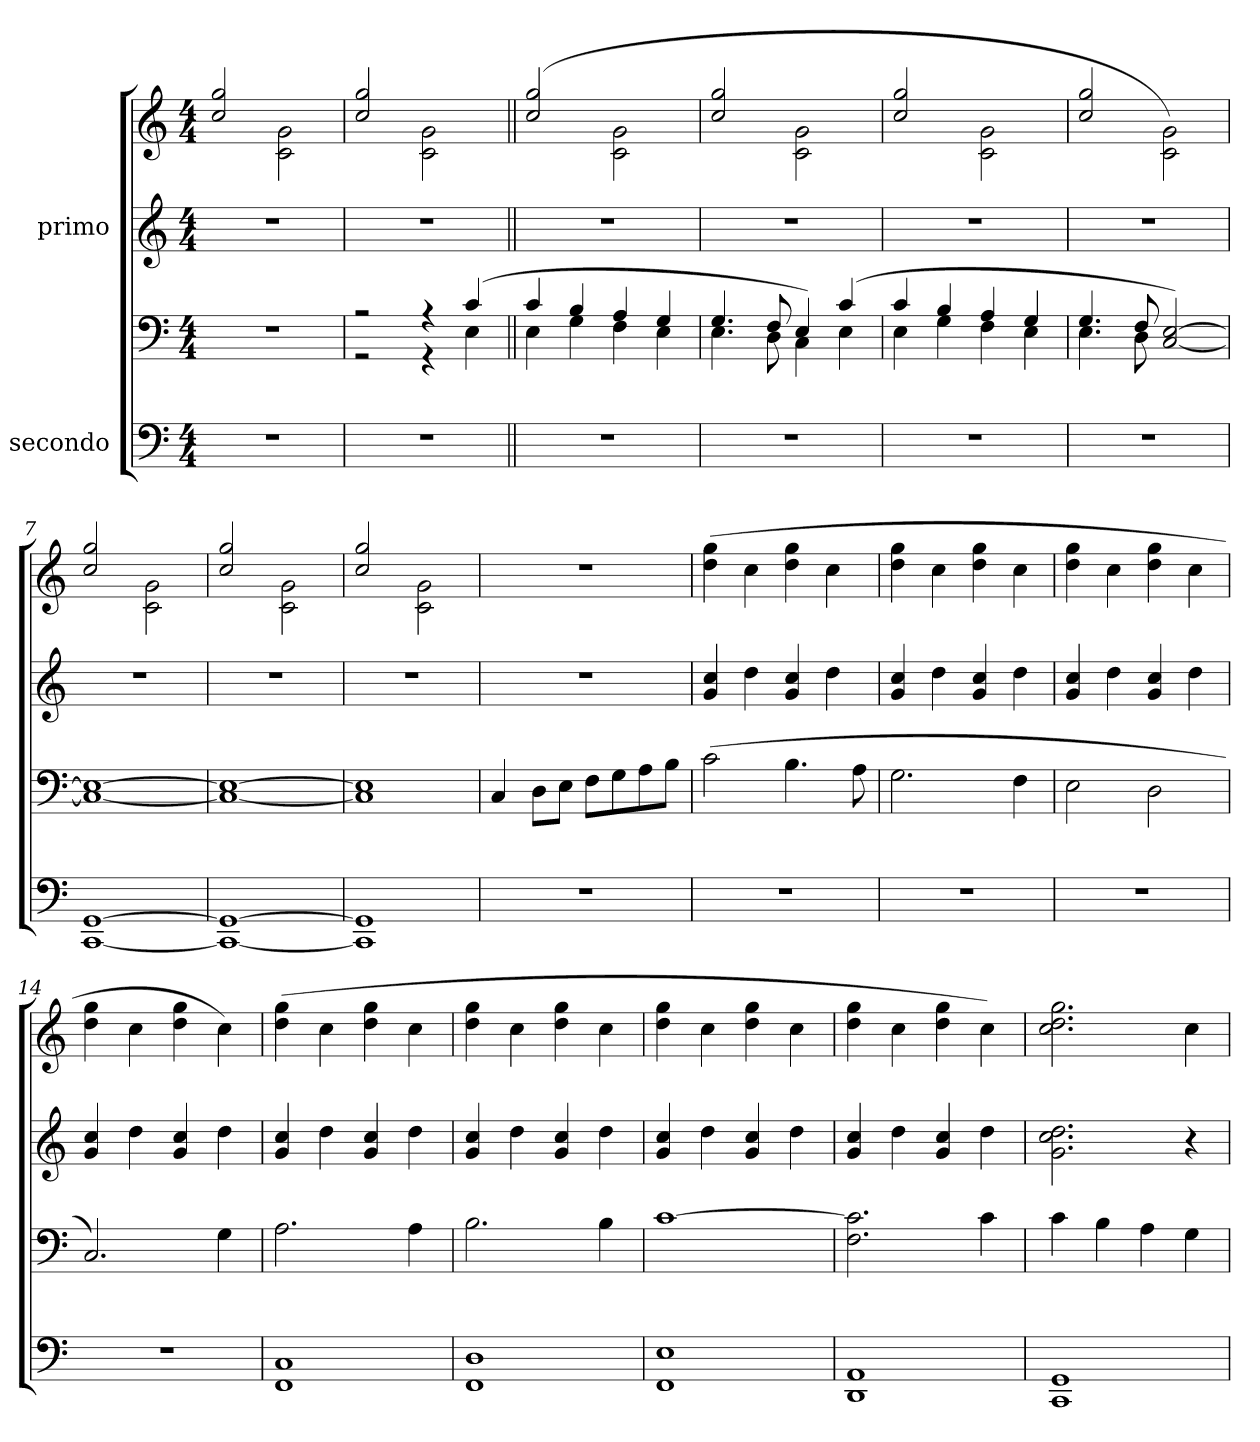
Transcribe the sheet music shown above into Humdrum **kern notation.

**kern	**kern	**kern	**kern
*part2	*part2	*part1	*part1
*staff4	*staff3	*staff2	*staff1
*I"secondo	*	*I"primo	*
*clefF4	*clefF4	*clefG2	*clefG2
*k[]	*k[]	*k[]	*k[]
*M4/4	*M4/4	*M4/4	*M4/4
=1	=1	=1	=1
1r	1r	1r	2cc/ 2gg/
.	.	.	2c\ 2g\
=2	=2	=2	=2
*	*^	*	*
1r	2rGG	2rA	1r	2cc/ 2gg/
.	4rGG	4rA	.	2c\ 2g\
.	(>4c/	4E<\	.	.
=3||	=3||	=3||	=3||	=3||
1r	4c/	4E\	1r	(>2cc/ 2gg/
.	4B/	4G\	.	.
.	4A/	4F\	.	2c\ 2g\
.	4G/	4E\	.	.
=4	=4	=4	=4	=4
1r	4.G/	4.E<\	1r	2cc/ 2gg/
.	8F/	8D\	.	.
.	4E/)	4C\	.	2c\ 2g\
.	(>4c/	4E<\	.	.
=5	=5	=5	=5	=5
1r	4c/	4E\	1r	2cc/ 2gg/
.	4B/	4G\	.	.
.	4A/	4F\	.	2c\ 2g\
.	4G/	4E\	.	.
=6	=6	=6	=6	=6
1r	4.G/	4.E<\	1r	2cc/ 2gg/
.	8F/	8D\	.	.
.	[2C/ [2E/)	2ryy	.	2c\ 2g\)
=7	=7	=7	=7	=7
[1CC [1GG	1E_	1C_	1r	2cc/ 2gg/
.	.	.	.	2c\ 2g\
=8	=8	=8	=8	=8
1CC_ 1GG_	1E_	1C_	1r	2cc/ 2gg/
.	.	.	.	2c\ 2g\
=9	=9	=9	=9	=9
1CC] 1GG]	1E]	1C]	1r	2cc/ 2gg/
.	.	.	.	2c\ 2g\
*	*v	*v	*	*
=10	=10	=10	=10
1r	4C/	1r	1r
.	8D\L	.	.
.	8E\J	.	.
.	8F\L	.	.
.	8G\	.	.
.	8A\	.	.
.	8B\J	.	.
=11	=11	=11	=11
1r	(>2c\	4g/<< 4cc/<<	(>4dd\ 4gg\
.	.	4dd<\	4cc\
.	4.B\	4g/ 4cc/	4dd\ 4gg\
.	.	4dd\	4cc\
.	8A\	.	.
=12	=12	=12	=12
1r	2.G\	4g/ 4cc/	4dd\ 4gg\
.	.	4dd\	4cc\
.	.	4g/ 4cc/	4dd\ 4gg\
.	4F\	4dd\	4cc\
=13	=13	=13	=13
1r	2E\	4g/ 4cc/	4dd\ 4gg\
.	.	4dd\	4cc\
.	2D\	4g/ 4cc/	4dd\ 4gg\
.	.	4dd\	4cc\
=14	=14	=14	=14
1r	2.C/)	4g/ 4cc/	4dd\ 4gg\
.	.	4dd\	4cc\
.	.	4g/ 4cc/	4dd\ 4gg\
.	4G\	4dd\	4cc\)
=15	=15	=15	=15
1FF 1C	2.A\	4g/ 4cc/	(>4dd\ 4gg\
.	.	4dd\	4cc\
.	.	4g/ 4cc/	4dd\ 4gg\
.	4A\	4dd\	4cc\
=16	=16	=16	=16
1FF 1D	2.B\	4g/ 4cc/	4dd\ 4gg\
.	.	4dd\	4cc\
.	.	4g/ 4cc/	4dd\ 4gg\
.	4B\	4dd\	4cc\
=17	=17	=17	=17
1FF 1E	[1c	4g/ 4cc/	4dd\ 4gg\
.	.	4dd\	4cc\
.	.	4g/ 4cc/	4dd\ 4gg\
.	.	4dd\	4cc\
=18	=18	=18	=18
1DD 1AA	2.F\ 2.c\]	4g/ 4cc/	4dd\ 4gg\
.	.	4dd\	4cc\
.	.	4g/ 4cc/	4dd\ 4gg\
.	4c\	4dd\	4cc\)
=19	=19	=19	=19
1CC 1GG	4c\	2.g\ 2.cc\ 2.dd\	2.cc\ 2.dd\ 2.gg\
.	4B\	.	.
.	4A\	.	.
.	4G\	4r	4cc\
=	=	=	=
*-	*-	*-	*-
